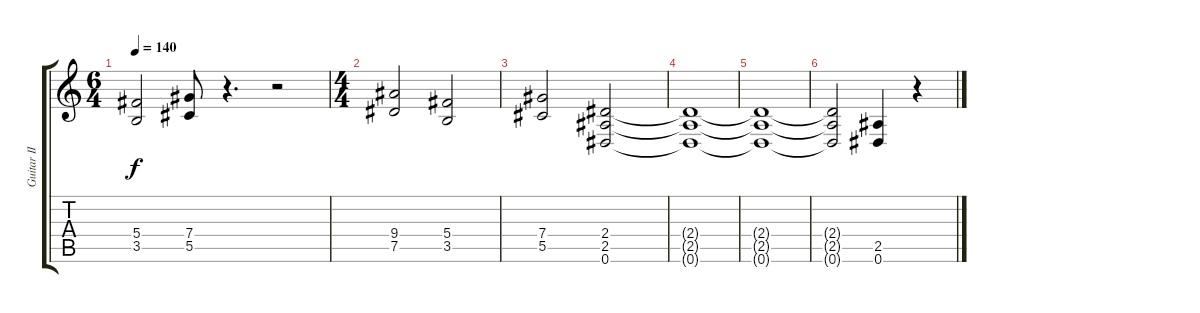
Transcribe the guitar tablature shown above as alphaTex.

\track ("Guitar II" "Guitar II") {instrument distortionguitar}
\staff {score tabs}
\tuning (Eb4 Bb3 Gb3 Db3 Ab2 Eb2) {hide}
\ts (6 4)
\tempo 140
\clef g2
\ks c
(5.4 3.5).2{dy f} (7.4 5.5).8 r.4{d} r.2 |
\ts (4 4)
(9.4 7.5).2 (5.4 3.5).2 |
(7.4 5.5).2 (2.4 2.5 0.6).2 |
(2.4{t} 2.5{t} 0.6{t}).1 |
(2.4{t} 2.5{t} 0.6{t}).1 |
(2.4{t} 2.5{t} 0.6{t}).2 (2.5 0.6).4 r.4
